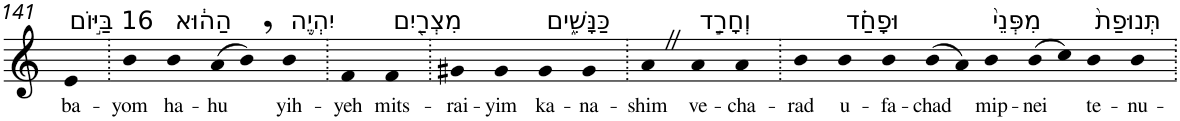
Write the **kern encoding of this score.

**kern	**text
*part1	*part1
*staff1	*staff1
*I"Piano	*
*I'Pno	*
!!LO:PB:g=z
*clefG2	*
*k[]	*
=141	=141
!LO:TX:a:t=16 בַּיּ֣וֹם	!
!	!LO:LY:b
4e	ba-
=142.	=142.
!	!LO:LY:b
4b	-yom
!LO:TX:a:t=הַה֔וּא	!
!	!LO:LY:b
4b	ha-
!	!LO:LY:b
(8a	-hu
8b,)	.
!LO:TX:a:t=יִהְיֶ֥ה	!
!	!LO:LY:b
4b	yih-
=143.	=143.
!	!LO:LY:b
4f	-yeh
!LO:TX:a:t=מִצְרַ֖יִם	!
!	!LO:LY:b
4f	mits-
=144.	=144.
!	!LO:LY:b
4g#X	-rai-
!	!LO:LY:b
4g#	-yim
!LO:TX:a:t=כַּנָּשִׁ֑ים	!
!	!LO:LY:b
4g#	ka-
!	!LO:LY:b
4g#	-na-
=145.	=145.
!	!LO:LY:b
4aZ	-shim
!LO:TX:a:t=וְחָרַ֣ד	!
!	!LO:LY:b
4a	ve-
!	!LO:LY:b
4a	-cha-
=146.	=146.
!	!LO:LY:b
4b	-rad
!LO:TX:a:t=וּפָחַ֗ד	!
!	!LO:LY:b
4b	u-
!	!LO:LY:b
4b	-fa-
!	!LO:LY:b
(8b	-chad
8a)	.
!LO:TX:a:t=מִפְּנֵי֙	!
!	!LO:LY:b
4b	mip-
!	!LO:LY:b
(8b	-nei
8cc)	.
!LO:TX:a:t=תְּנוּפַת֙	!
!	!LO:LY:b
4b	te-
!	!LO:LY:b
4b	-nu-
=.	=.
*-	*-
